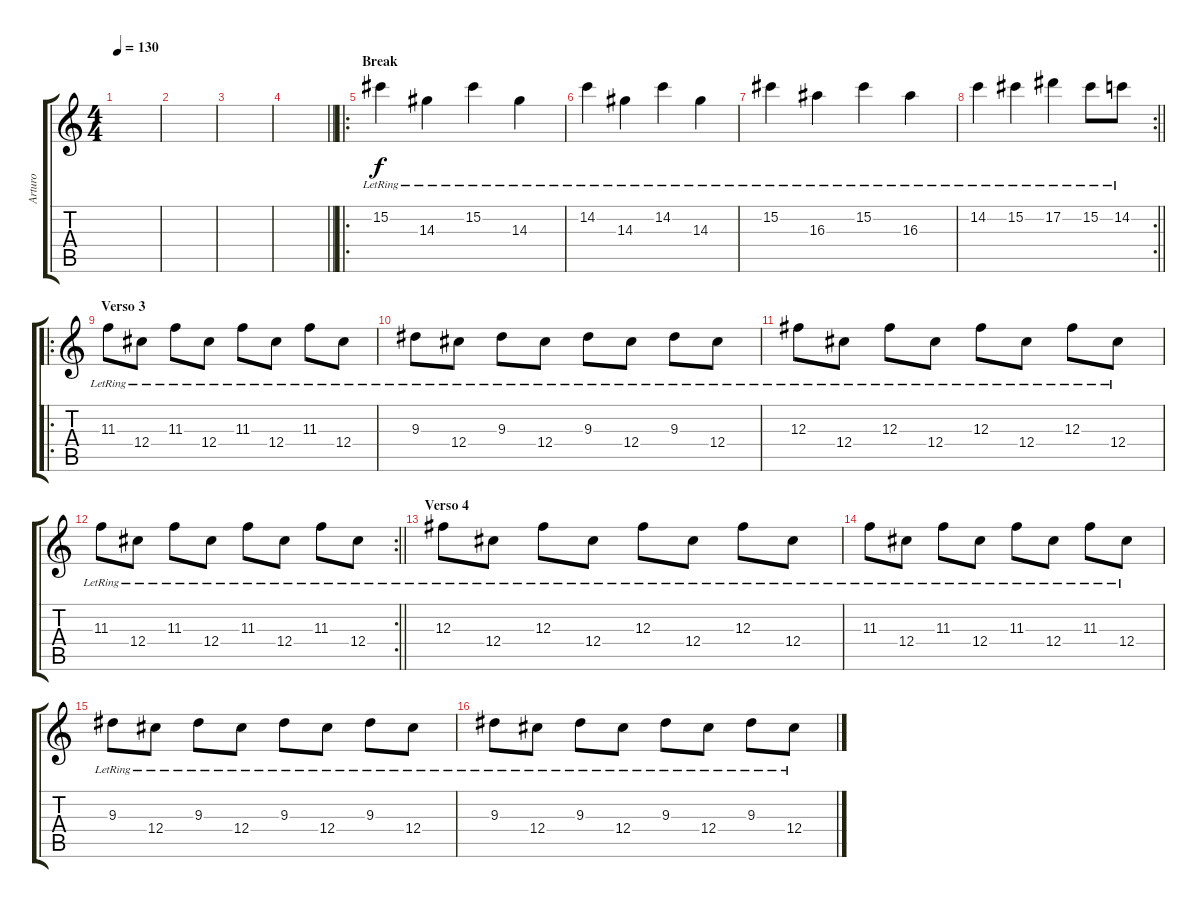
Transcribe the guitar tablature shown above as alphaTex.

\track ("Arturo " "Arturo ") {instrument electricguitarjazz}
\staff {score tabs}
\tuning (Eb4 Bb3 Gb3 Db3 Ab2 Eb2) {hide}
\ts (4 4)
\tempo 130
\clef g2
\ks c
|
|
|
\barLineRight lightlight
|
\ro
\section ("" "Break")
15.2{lr}.4 14.3{lr}.4 15.2{lr}.4 14.3{lr}.4 |
14.2{lr}.4 14.3{lr}.4 14.2{lr}.4 14.3{lr}.4 |
15.2{lr}.4 16.3{lr}.4 15.2{lr}.4 16.3{lr}.4 |
\rc 2
\barLineRight lightlight
14.2{lr}.4 15.2{lr}.4 17.2{lr}.4 15.2{lr}.8 14.2{lr}.8 |
\ro
\section ("" "Verso 3")
11.3{lr}.8 12.4{lr}.8 11.3{lr}.8 12.4{lr}.8 11.3{lr}.8 12.4{lr}.8 11.3{lr}.8 12.4{lr}.8 |
9.3{lr}.8 12.4{lr}.8 9.3{lr}.8 12.4{lr}.8 9.3{lr}.8 12.4{lr}.8 9.3{lr}.8 12.4{lr}.8 |
12.3{lr}.8 12.4{lr}.8 12.3{lr}.8 12.4{lr}.8 12.3{lr}.8 12.4{lr}.8 12.3{lr}.8 12.4{lr}.8 |
\rc 2
\barLineRight lightlight
11.3{lr}.8 12.4{lr}.8 11.3{lr}.8 12.4{lr}.8 11.3{lr}.8 12.4{lr}.8 11.3{lr}.8 12.4{lr}.8 |
\section ("" "Verso 4")
12.3{lr}.8 12.4{lr}.8 12.3{lr}.8 12.4{lr}.8 12.3{lr}.8 12.4{lr}.8 12.3{lr}.8 12.4{lr}.8 |
11.3{lr}.8 12.4{lr}.8 11.3{lr}.8 12.4{lr}.8 11.3{lr}.8 12.4{lr}.8 11.3{lr}.8 12.4{lr}.8 |
9.3{lr}.8 12.4{lr}.8 9.3{lr}.8 12.4{lr}.8 9.3{lr}.8 12.4{lr}.8 9.3{lr}.8 12.4{lr}.8 |
9.3{lr}.8 12.4{lr}.8 9.3{lr}.8 12.4{lr}.8 9.3{lr}.8 12.4{lr}.8 9.3{lr}.8 12.4{lr}.8
